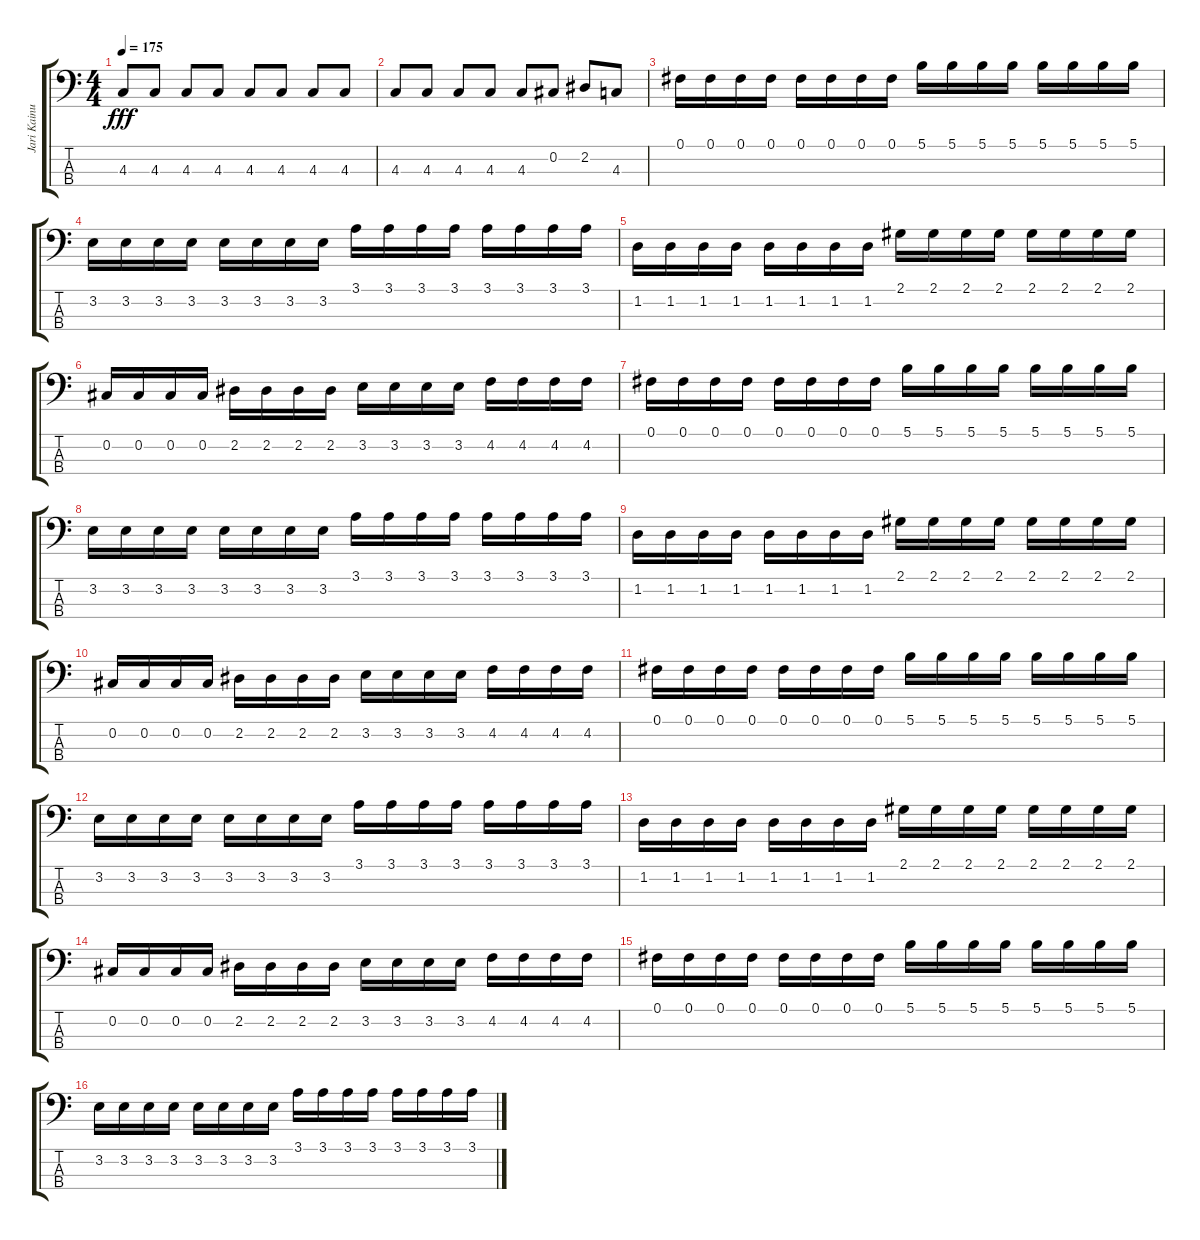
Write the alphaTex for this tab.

\track ("Jari Kainulainen " "Jari Kainu") {instrument electricbasspick}
\staff {score tabs}
\tuning (Gb2 Db2 Ab1 Eb1) {hide}
\ts (4 4)
\tempo 175
\clef f4
\ks c
4.3.8{dy fff} 4.3.8 4.3.8 4.3.8 4.3.8 4.3.8 4.3.8 4.3.8 |
4.3.8 4.3.8 4.3.8 4.3.8 4.3.8 0.2.8 2.2.8 4.3.8 |
0.1.16 0.1.16 0.1.16 0.1.16 0.1.16 0.1.16 0.1.16 0.1.16 5.1.16 5.1.16 5.1.16 5.1.16 5.1.16 5.1.16 5.1.16 5.1.16 |
3.2.16 3.2.16 3.2.16 3.2.16 3.2.16 3.2.16 3.2.16 3.2.16 3.1.16 3.1.16 3.1.16 3.1.16 3.1.16 3.1.16 3.1.16 3.1.16 |
1.2.16 1.2.16 1.2.16 1.2.16 1.2.16 1.2.16 1.2.16 1.2.16 2.1.16 2.1.16 2.1.16 2.1.16 2.1.16 2.1.16 2.1.16 2.1.16 |
0.2.16 0.2.16 0.2.16 0.2.16 2.2.16 2.2.16 2.2.16 2.2.16 3.2.16 3.2.16 3.2.16 3.2.16 4.2.16 4.2.16 4.2.16 4.2.16 |
0.1.16 0.1.16 0.1.16 0.1.16 0.1.16 0.1.16 0.1.16 0.1.16 5.1.16 5.1.16 5.1.16 5.1.16 5.1.16 5.1.16 5.1.16 5.1.16 |
3.2.16 3.2.16 3.2.16 3.2.16 3.2.16 3.2.16 3.2.16 3.2.16 3.1.16 3.1.16 3.1.16 3.1.16 3.1.16 3.1.16 3.1.16 3.1.16 |
1.2.16 1.2.16 1.2.16 1.2.16 1.2.16 1.2.16 1.2.16 1.2.16 2.1.16 2.1.16 2.1.16 2.1.16 2.1.16 2.1.16 2.1.16 2.1.16 |
0.2.16 0.2.16 0.2.16 0.2.16 2.2.16 2.2.16 2.2.16 2.2.16 3.2.16 3.2.16 3.2.16 3.2.16 4.2.16 4.2.16 4.2.16 4.2.16 |
0.1.16 0.1.16 0.1.16 0.1.16 0.1.16 0.1.16 0.1.16 0.1.16 5.1.16 5.1.16 5.1.16 5.1.16 5.1.16 5.1.16 5.1.16 5.1.16 |
3.2.16 3.2.16 3.2.16 3.2.16 3.2.16 3.2.16 3.2.16 3.2.16 3.1.16 3.1.16 3.1.16 3.1.16 3.1.16 3.1.16 3.1.16 3.1.16 |
1.2.16 1.2.16 1.2.16 1.2.16 1.2.16 1.2.16 1.2.16 1.2.16 2.1.16 2.1.16 2.1.16 2.1.16 2.1.16 2.1.16 2.1.16 2.1.16 |
0.2.16 0.2.16 0.2.16 0.2.16 2.2.16 2.2.16 2.2.16 2.2.16 3.2.16 3.2.16 3.2.16 3.2.16 4.2.16 4.2.16 4.2.16 4.2.16 |
0.1.16 0.1.16 0.1.16 0.1.16 0.1.16 0.1.16 0.1.16 0.1.16 5.1.16 5.1.16 5.1.16 5.1.16 5.1.16 5.1.16 5.1.16 5.1.16 |
3.2.16 3.2.16 3.2.16 3.2.16 3.2.16 3.2.16 3.2.16 3.2.16 3.1.16 3.1.16 3.1.16 3.1.16 3.1.16 3.1.16 3.1.16 3.1.16
